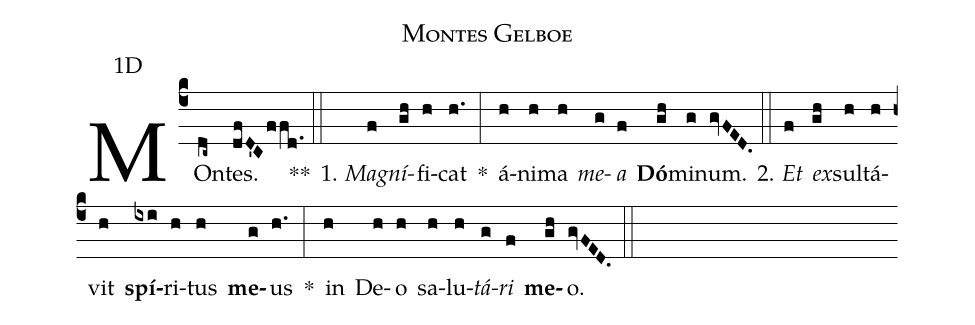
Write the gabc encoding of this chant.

name:Montes Gelboe;
office-part:Antiphona;
mode:1;
annotation:1D;
%%
(c4) MOn(dc~)tes.(dfD'C/ffd.) **(::)
1. <i>Ma(f)gní(gh)</i>fi(h)cat(h.) *(:) á(h)ni(h)ma(h) <i>me</i>(g)<i>a</i>(f) <b>Dó</b>(gh)mi(g)num.(gvFED.) (::)
2. <i>Et(f) ex(gh)</i>sul(h)tá(h)vit(h) <b>spí</b>(ixi)ri(h)tus(h) <b>me</b>(g)us(h.) *(:) in(h) De(h)o(h) sa(h)lu(h)<i>tá</i>(g)<i>ri</i>(f) <b>me</b>(gh)o.(gvFED.) (::)
